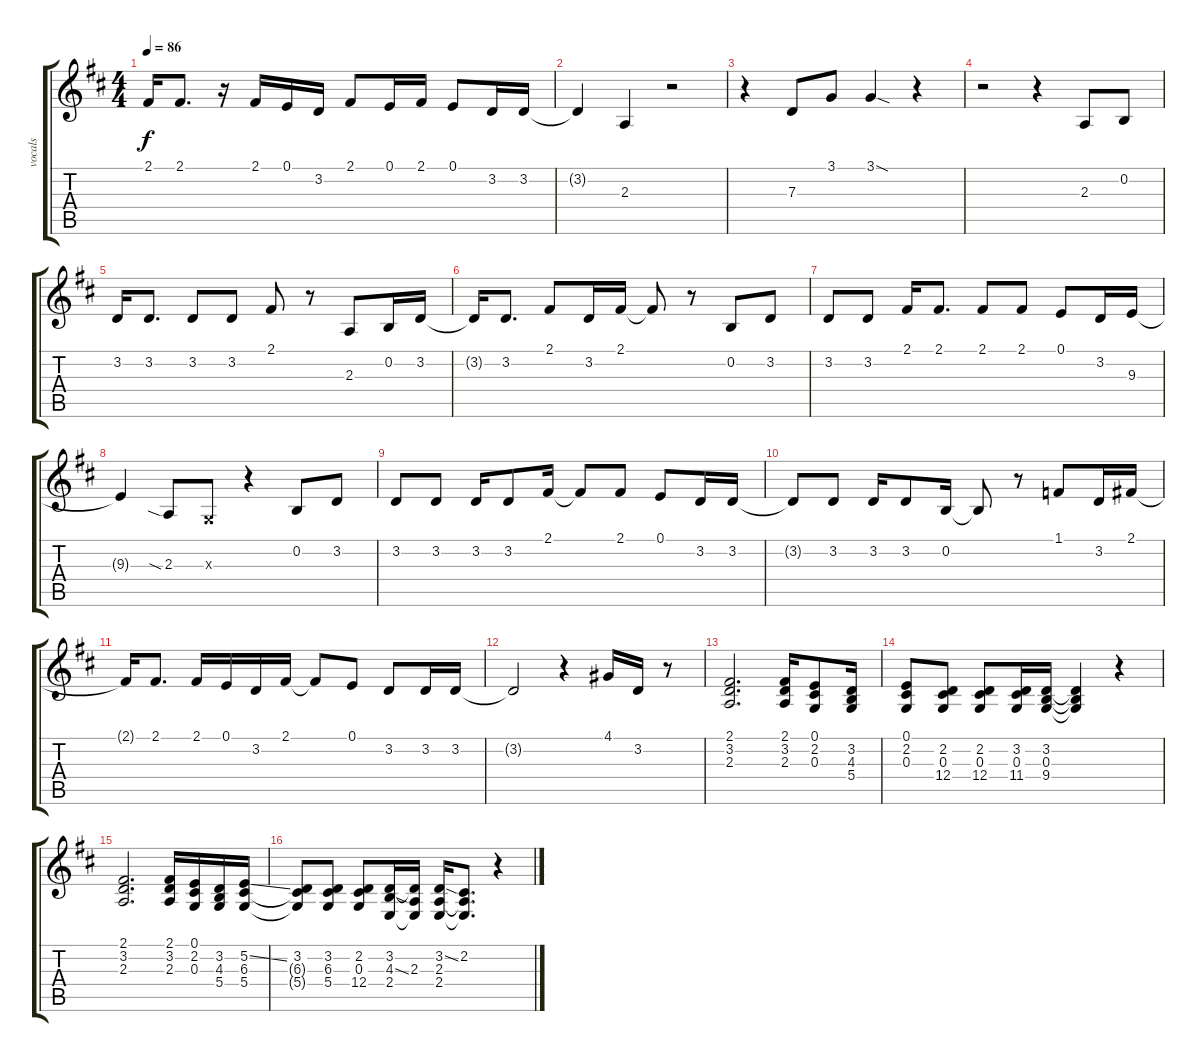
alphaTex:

\track ("vocals" "vocals") {instrument panflute}
\staff {score tabs}
\tuning (E4 B3 G3 D3 A2 E2) {hide}
\ts (4 4)
\tempo 86
\clef g2
\ks d
2.1.16{dy f} 2.1.8{d} r.16 2.1.16 0.1.16 3.2.16 2.1.8 0.1.16 2.1.16 0.1.8 3.2.16 3.2.16 |
3.2{t}.4 2.3.4 r.2 |
r.4 7.3.8 3.1.8 3.1{sod}.4 r.4 |
r.2 r.4 2.3.8 0.2.8 |
3.2.16 3.2.8{d} 3.2.8 3.2.8 2.1.8 r.8 2.3.8 0.2.16 3.2.16 |
3.2{t}.16 3.2.8{d} 2.1.8 3.2.16 2.1.16 2.1{t}.8 r.8 0.2.8 3.2.8 |
3.2.8 3.2.8 2.1.16 2.1.8{d} 2.1.8 2.1.8 0.1.8 3.2.16 9.3.16 |
9.3{t}.4 2.3{sia}.8 0.3{x}.8 r.4 0.2.8 3.2.8 |
3.2.8 3.2.8 3.2.16 3.2.8 2.1.16 2.1{t}.8 2.1.8 0.1.8 3.2.16 3.2.16 |
3.2{t}.8 3.2.8 3.2.16 3.2.8 0.2.16 0.2{t}.8 r.8 1.1.8 3.2.16 2.1.16 |
2.1{t}.16 2.1.8{d} 2.1.16 0.1.16 3.2.16 2.1.16 2.1{t}.8 0.1.8 3.2.8 3.2.16 3.2.16 |
3.2{t}.2 r.4 4.1.16 3.2.16 r.8 |
(2.1 3.2 2.3).2{d} (2.1 3.2 2.3).16 (0.1 2.2 0.3).8 (3.2 4.3 5.4).16 |
(0.1 2.2 0.3).8 (2.2 0.3 12.4).8 (2.2 0.3 12.4).8 (3.2 0.3 11.4).16 (3.2 0.3 9.4).16 (3.2{t} 0.3{t} 9.4{t}).4 r.4 |
(2.1 3.2 2.3).2{d} (2.1 3.2 2.3).16 (0.1 2.2 0.3).16 (3.2 4.3 5.4).16 (5.2{ss} 6.3 5.4).16 |
(3.2 6.3{t} 5.4{t}).8 (3.2 6.3 5.4).8 (2.2 0.3 12.4).8 (3.2 4.3{ss} 2.4).16 (3.2{t} 2.3 2.4{t}).16 (3.2{ss} 2.3 2.4).16 (2.2 2.3{t} 2.4{t}).8{d} r.4
